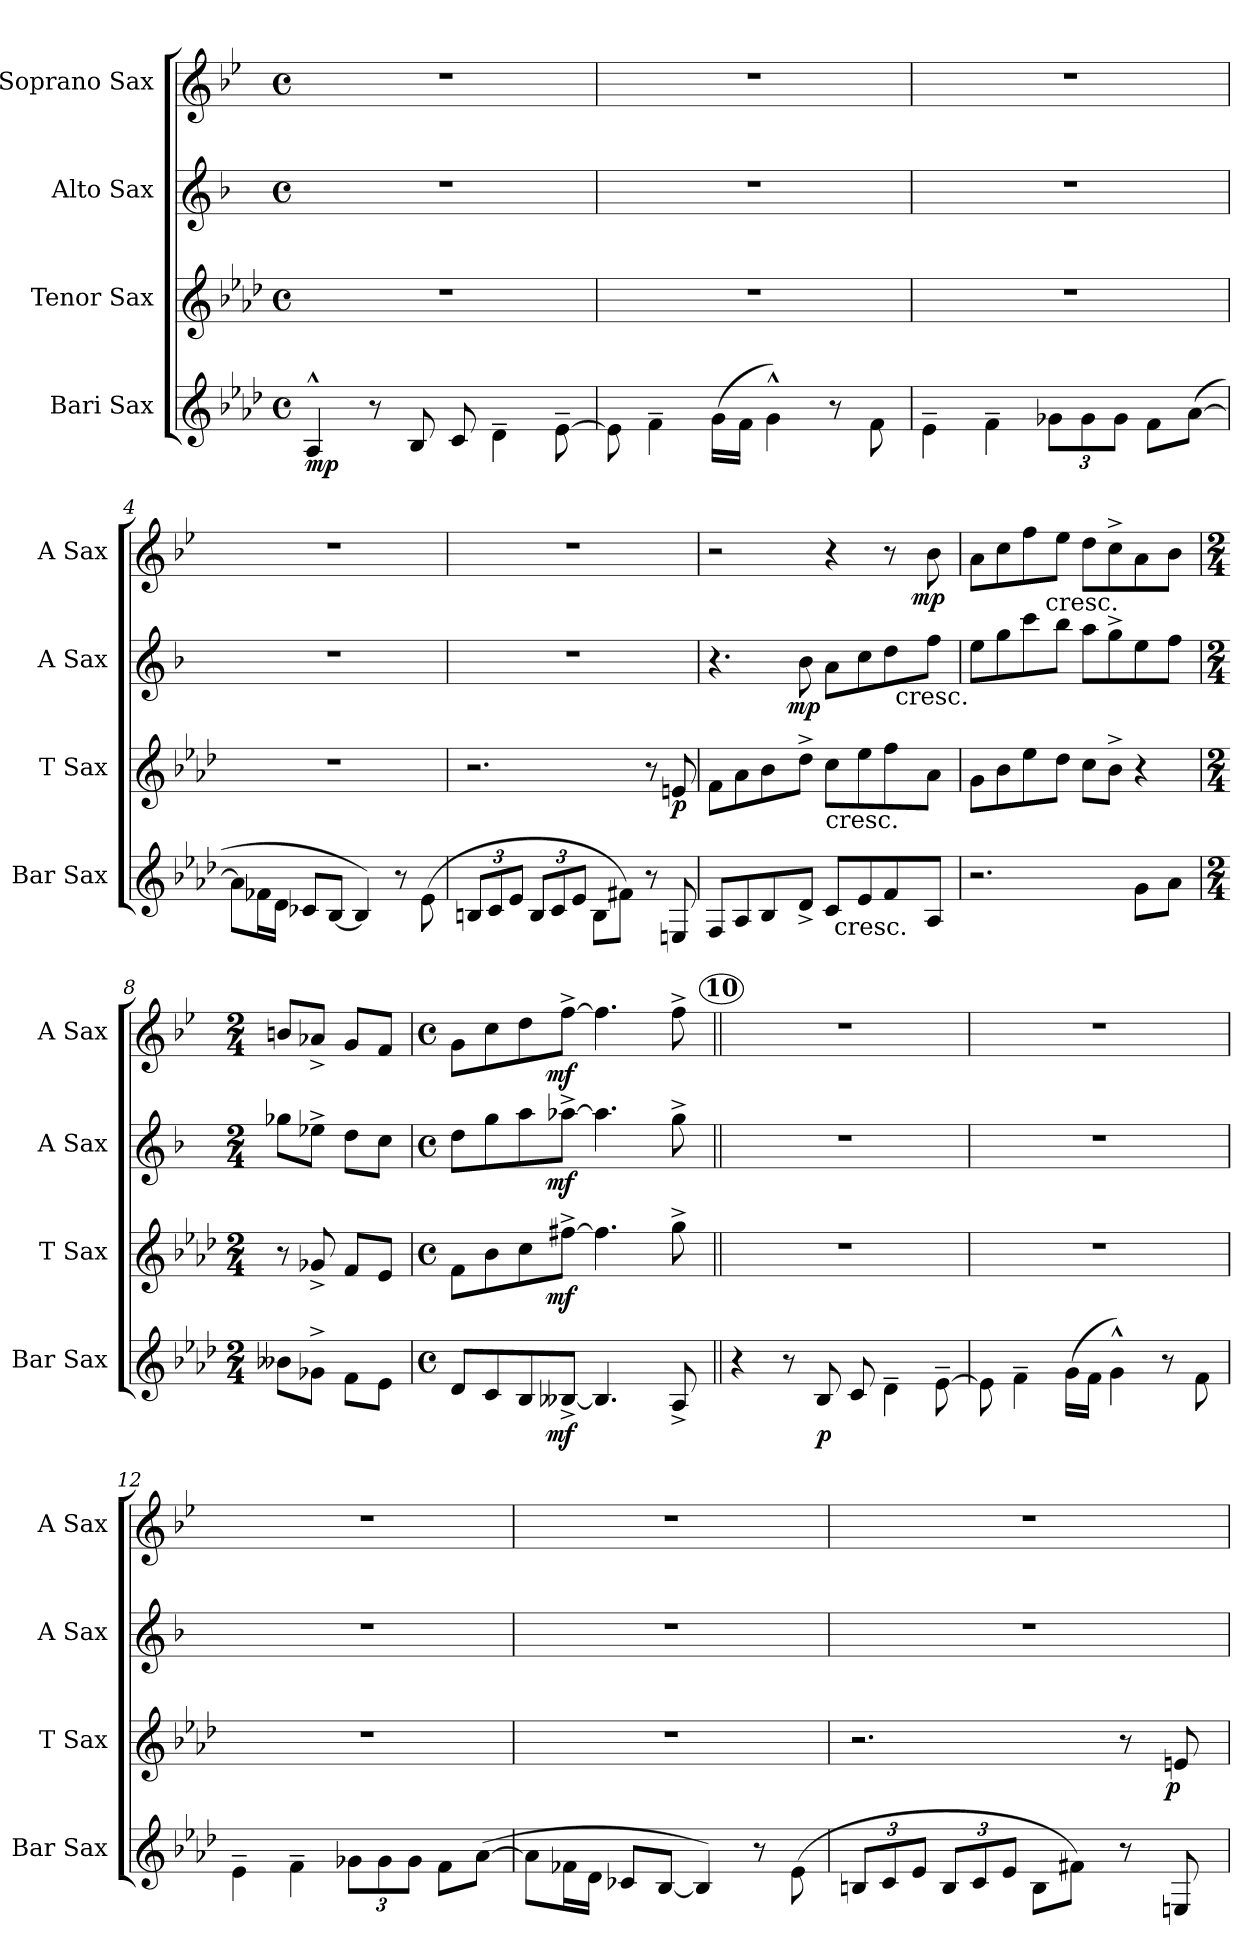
**kern	**dynam	**kern	**dynam	**kern	**dynam	**kern	**dynam
*part4	*part4	*part3	*part3	*part2	*part2	*part1	*part1
*staff4	*staff4	*staff3	*staff3	*staff2	*staff2	*staff1	*staff1
*I"Bari Sax	*	*I"Tenor Sax	*	*I"Alto Sax	*	*I"Soprano Sax	*
*I'Bar Sax	*	*I'T Sax	*	*I'A Sax	*	*I'A Sax	*
*clefG2	*	*clefG2	*	*clefG2	*	*clefG2	*
*ITrd12c21	*	*ITrd8c14	*	*ITrd5c9	*	*ITrd1c2	*
*k[b-e-a-d-]	*	*k[b-e-a-d-]	*	*k[b-e-a-d-]	*	*k[b-e-a-d-]	*
*A-:	*	*A-:	*	*A-:	*	*A-:	*
*M4/4	*	*M4/4	*	*M4/4	*	*M4/4	*
*met(c)	*	*met(c)	*	*met(c)	*	*met(c)	*
=1	=1	=1	=1	=1	=1	=1	=1
!	!LO:DY:b	!	!	!	!	!	!
4AA-^^>/	mp	1r	.	1r	.	1r	.
8r	.	.	.	.	.	.	.
8BB-/	.	.	.	.	.	.	.
8C/	.	.	.	.	.	.	.
4D-~>\	.	.	.	.	.	.	.
[8E-~>\	.	.	.	.	.	.	.
=2	=2	=2	=2	=2	=2	=2	=2
8E-\]	.	1r	.	1r	.	1r	.
4F~>\	.	.	.	.	.	.	.
(>16G\LL	.	.	.	.	.	.	.
16F\JJ	.	.	.	.	.	.	.
4G^^>\)	.	.	.	.	.	.	.
8r	.	.	.	.	.	.	.
8F\	.	.	.	.	.	.	.
=3	=3	=3	=3	=3	=3	=3	=3
4E-~>\	.	1r	.	1r	.	1r	.
4F~>\	.	.	.	.	.	.	.
12G-X\L	.	.	.	.	.	.	.
12G-\	.	.	.	.	.	.	.
12G-\J	.	.	.	.	.	.	.
8F\L	.	.	.	.	.	.	.
(>[8A-\J	.	.	.	.	.	.	.
=4	=4	=4	=4	=4	=4	=4	=4
8A-\L]	.	1r	.	1r	.	1r	.
16F-X\L	.	.	.	.	.	.	.
16D-\JJ	.	.	.	.	.	.	.
8C-X/L	.	.	.	.	.	.	.
[8BB-/J	.	.	.	.	.	.	.
4BB-/])	.	.	.	.	.	.	.
8r	.	.	.	.	.	.	.
(>8E-\	.	.	.	.	.	.	.
=5	=5	=5	=5	=5	=5	=5	=5
12BBn/L	.	2.r	.	1r	.	1r	.
12C/	.	.	.	.	.	.	.
12E-/J	.	.	.	.	.	.	.
12BB/L	.	.	.	.	.	.	.
12C/	.	.	.	.	.	.	.
12E-/J	.	.	.	.	.	.	.
8BB\L	.	.	.	.	.	.	.
8F#X\J)	.	.	.	.	.	.	.
8r	.	8r	.	.	.	.	.
!	!	!	!LO:DY:b	!	!	!	!
8EEn/	.	8En/	p	.	.	.	.
=6	=6	=6	=6	=6	=6	=6	=6
*^	*	*	*	*^	*	*^	*
*	*	*	*	*	*	*^	*	*	*	*
8FF/L	3ryy	.	8F\L	.	4.r	4ryy	2ryy	.	2r	2ryy	.
8AA-/	.	.	8A-\	.	.	.	.	.	.	.	.
8BB-/	.	.	8B-\	.	.	16.ryy	.	.	.	.	.
.	6ryy	.	.	.	.	.	.	.	.	.	.
!	!	!	!	!	!	!	!	!LO:DY:b	!	!	!
.	.	.	.	.	.	2ryy	.	mp	.	.	.
8D-^</J	.	.	8d-^>\J	.	8d-\	.	.	.	.	.	.
!	!	!	!LO:TX:b:t=cresc.	!	!	!	!	!	!	!	!
8C/L	48ryy	.	8c\L	.	8c\L	.	4ryy	.	4r	4ryy	.
!	!LO:TX:b:t=cresc.	!	!	!	!	!	!	!	!	!	!
.	3ryy	.	.	.	.	.	.	.	.	.	.
8E-/	.	.	8e-\	.	8e-\	.	.	.	.	.	.
8F/	.	.	8f\	.	8f\	.	32ryy	.	8r	16.ryy	.
!	!	!	!	!	!	!	!LO:TX:b:t=cresc.	!	!	!	!
.	.	.	.	.	.	.	8..ryy	.	.	.	.
!	!	!	!	!	!	!	!	!	!	!	!LO:DY:b
.	.	.	.	.	.	8ryy	.	.	.	8ryy	mp
.	12..ryy	.	.	.	.	.	.	.	.	.	.
8AA-/J	.	.	8A-\J	.	8a-\J	.	.	.	8a-\	.	.
.	.	.	.	.	.	32ryy	.	.	.	32ryy	.
*v	*v	*	*	*	*v	*v	*v	*	*	*	*
!!LO:LB:g=z	!!
=7	=7	=7	=7	=7	=7	=7	=7	=7
2.r	.	8G\L	.	8g\L	.	8g\L	4ryy	.
.	.	8B-\	.	8b-\	.	8b-\	.	.
.	.	8e-\	.	8ee-\	.	8ee-\	16.ryy	.
!	!	!	!	!	!	!	!LO:TX:b:t=cresc.	!
.	.	.	.	.	.	.	2ryy	.
.	.	8d-\J	.	8dd-\J	.	8dd-\J	.	.
.	.	8c\L	.	8cc\L	.	8cc\L	.	.
.	.	8B-^>\J	.	8b-^>\	.	8b-^>\	.	.
8G\L	.	4r	.	8g\	.	8g\	.	.
.	.	.	.	.	.	.	8ryy	.
8A-\J	.	.	.	8a-\J	.	8a-\J	.	.
.	.	.	.	.	.	.	32ryy	.
*	*	*	*	*	*	*v	*v	*
=8	=8	=8	=8	=8	=8	=8	=8
*M2/4	*	*M2/4	*	*M2/4	*	*M2/4	*
8B--X\L	.	8r	.	8b--X\L	.	8an/L	.
8G-X^>\J	.	8G-X^</	.	8g-X^>\J	.	8g-X^</J	.
8F\L	.	8F/L	.	8f\L	.	8f/L	.
8E-\J	.	8E-/J	.	8e-\J	.	8e-/J	.
=9	=9	=9	=9	=9	=9	=9	=9
*M4/4	*	*M4/4	*	*M4/4	*	*M4/4	*
*met(c)	*	*met(c)	*	*met(c)	*	*met(c)	*
*^	*	*^	*	*^	*	*^	*
8D-/L	4ryy	.	8F\L	4ryy	.	8f\L	4ryy	.	8f\L	4ryy	.
8C/	.	.	8B-\	.	.	8b-\	.	.	8b-\	.	.
8BB-/	16.ryy	.	8c\	16.ryy	.	8cc\	16.ryy	.	8cc\	16.ryy	.
!	!	!LO:DY:b	!	!	!LO:DY:b	!	!	!LO:DY:b	!	!	!LO:DY:b
.	2ryy	mf	.	2ryy	mf	.	2ryy	mf	.	2ryy	mf
[8BB--X^</J	.	.	[8f#X^>\J	.	.	[8cc-X^>\J	.	.	[8ee-^>\J	.	.
4.BB--/]	.	.	4.f#\]	.	.	4.cc-\]	.	.	4.ee-\]	.	.
.	8ryy	.	.	8ryy	.	.	8ryy	.	.	8ryy	.
8AA-^</	.	.	8g^>\	.	.	8b-^>\	.	.	8ee-^>\	.	.
.	32ryy	.	.	32ryy	.	.	32ryy	.	.	32ryy	.
*v	*v	*	*	*	*	*v	*v	*	*v	*v	*
*	*	*v	*v	*	*	*	*	*
!!LO:REH:place=s1:a:B:enc=circle:fs=12:t=10
=10||	=10||	=10||	=10||	=10||	=10||	=10||	=10||
4r	.	1r	.	1r	.	1r	.
8r	.	.	.	.	.	.	.
!	!LO:DY:b	!	!	!	!	!	!
8BB-/	p	.	.	.	.	.	.
8C/	.	.	.	.	.	.	.
4D-~>\	.	.	.	.	.	.	.
[8E-~>\	.	.	.	.	.	.	.
=11	=11	=11	=11	=11	=11	=11	=11
8E-\]	.	1r	.	1r	.	1r	.
4F~>\	.	.	.	.	.	.	.
(>16G\LL	.	.	.	.	.	.	.
16F\JJ	.	.	.	.	.	.	.
4G^^>\)	.	.	.	.	.	.	.
8r	.	.	.	.	.	.	.
8F\	.	.	.	.	.	.	.
!!LO:PB:g=z
=12	=12	=12	=12	=12	=12	=12	=12
4E-~>\	.	1r	.	1r	.	1r	.
4F~>\	.	.	.	.	.	.	.
12G-X\L	.	.	.	.	.	.	.
12G-\	.	.	.	.	.	.	.
12G-\J	.	.	.	.	.	.	.
8F\L	.	.	.	.	.	.	.
(>[8A-\J	.	.	.	.	.	.	.
=13	=13	=13	=13	=13	=13	=13	=13
8A-\L]	.	1r	.	1r	.	1r	.
16F-X\L	.	.	.	.	.	.	.
16D-\JJ	.	.	.	.	.	.	.
8C-X/L	.	.	.	.	.	.	.
[8BB-/J	.	.	.	.	.	.	.
4BB-/])	.	.	.	.	.	.	.
8r	.	.	.	.	.	.	.
(>8E-\	.	.	.	.	.	.	.
=14	=14	=14	=14	=14	=14	=14	=14
*	*	*^	*	*	*	*	*
12BBn/L	.	2.r	3%2ryy	.	1r	.	1r	.
12C/	.	.	.	.	.	.	.	.
12E-/J	.	.	.	.	.	.	.	.
12BB/L	.	.	.	.	.	.	.	.
12C/	.	.	.	.	.	.	.	.
12E-/J	.	.	.	.	.	.	.	.
8BB\L	.	.	.	.	.	.	.	.
8F#X\J)	.	.	.	.	.	.	.	.
.	.	.	6ryy	.	.	.	.	.
8r	.	8r	.	.	.	.	.	.
.	.	.	48.ryy	.	.	.	.	.
!	!	!	!	!LO:DY:b	!	!	!	!
.	.	.	12ryy	p	.	.	.	.
8EEn/	.	8En/	.	.	.	.	.	.
.	.	.	24ryy	.	.	.	.	.
.	.	.	96ryy	.	.	.	.	.
*	*	*v	*v	*	*	*	*	*
=	=	=	=	=	=	=	=
*-	*-	*-	*-	*-	*-	*-	*-
